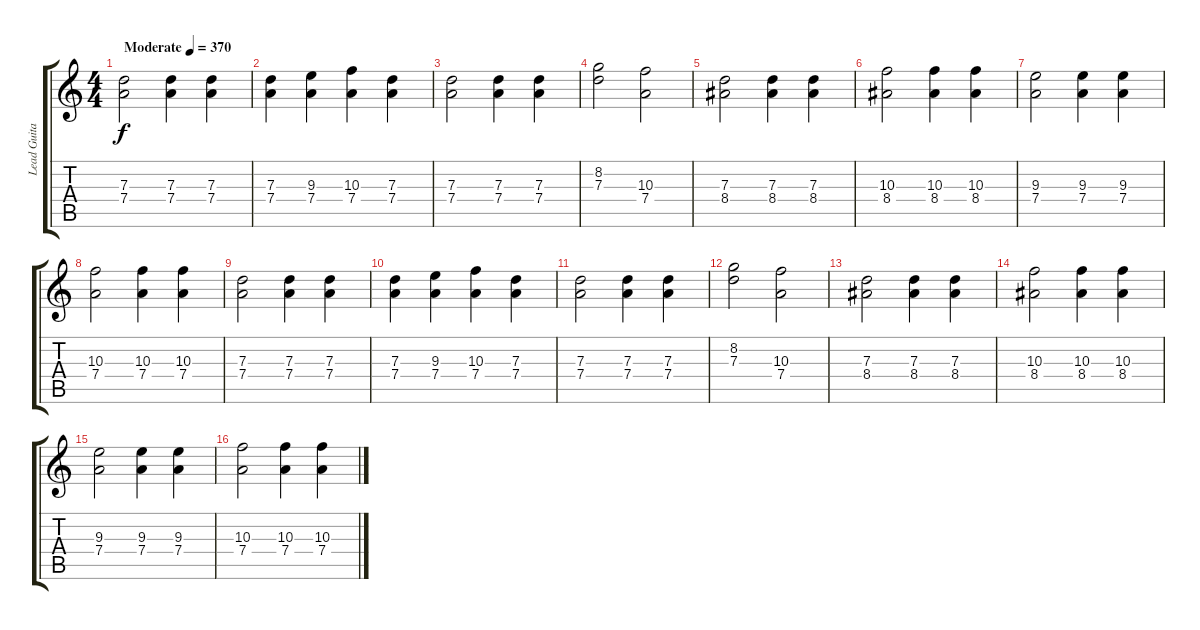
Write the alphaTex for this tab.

\track ("Lead Guitar" "Lead Guita") {instrument distortionguitar}
\staff {score tabs}
\tuning (E4 B3 G3 D3 A2 E2) {hide}
\ts (4 4)
\tempo (370 "Moderate")
\clef g2
\ks c
(7.3 7.4).2{dy f instrument distortionguitar} (7.3 7.4).4 (7.3 7.4).4 |
(7.3 7.4).4 (9.3 7.4).4 (10.3 7.4).4 (7.3 7.4).4 |
(7.3 7.4).2 (7.3 7.4).4 (7.3 7.4).4 |
(8.2 7.3).2 (10.3 7.4).2 |
(7.3 8.4).2 (7.3 8.4).4 (7.3 8.4).4 |
(10.3 8.4).2 (10.3 8.4).4 (10.3 8.4).4 |
(9.3 7.4).2 (9.3 7.4).4 (9.3 7.4).4 |
(10.3 7.4).2 (10.3 7.4).4 (10.3 7.4).4 |
(7.3 7.4).2 (7.3 7.4).4 (7.3 7.4).4 |
(7.3 7.4).4 (9.3 7.4).4 (10.3 7.4).4 (7.3 7.4).4 |
(7.3 7.4).2 (7.3 7.4).4 (7.3 7.4).4 |
(8.2 7.3).2 (10.3 7.4).2 |
(7.3 8.4).2 (7.3 8.4).4 (7.3 8.4).4 |
(10.3 8.4).2 (10.3 8.4).4 (10.3 8.4).4 |
(9.3 7.4).2 (9.3 7.4).4 (9.3 7.4).4 |
(10.3 7.4).2 (10.3 7.4).4 (10.3 7.4).4
